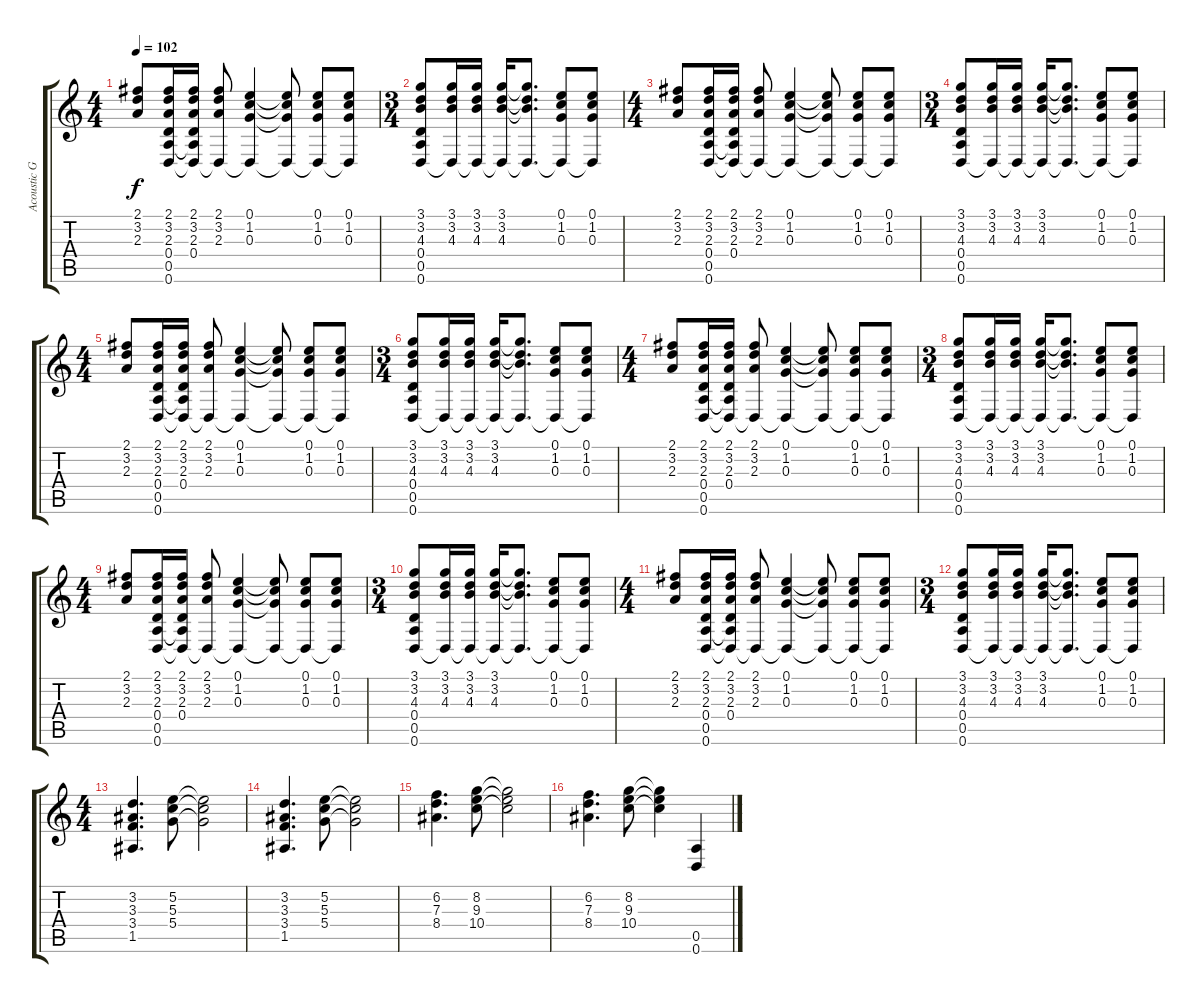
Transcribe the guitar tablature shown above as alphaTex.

\track ("Acoustic Guitar (drop D)" "Acoustic G") {instrument acousticguitarsteel}
\staff {score tabs}
\tuning (E4 B3 G3 D3 A2 D2) {hide}
\ts (4 4)
\tempo 102
\clef g2
\ks c
(2.1 3.2 2.3).8{dy f} (2.1 3.2 2.3 0.4 0.5 0.6).16 (2.1 3.2 2.3 0.4 0.5{t} 0.6{t}).16 (2.1 3.2 2.3 0.6{t}).8 (0.1 1.2 0.3 0.6{t}).4 (0.1{t} 1.2{t} 0.3{t} 0.6{t}).8 (0.1 1.2 0.3 0.6{t}).8 (0.1 1.2 0.3 0.6{t}).8 |
\ts (3 4)
(3.1 3.2 4.3 0.4 0.5 0.6).8 (3.1 3.2 4.3 0.6{t}).16 (3.1 3.2 4.3 0.6{t}).16 (3.1 3.2 4.3 0.6{t}).16 (3.1{t} 3.2{t} 4.3{t} 0.6{t}).8{d} (0.1 1.2 0.3 0.6{t}).8 (0.1 1.2 0.3 0.6{t}).8 |
\ts (4 4)
(2.1 3.2 2.3).8 (2.1 3.2 2.3 0.4 0.5 0.6).16 (2.1 3.2 2.3 0.4 0.5{t} 0.6{t}).16 (2.1 3.2 2.3 0.6{t}).8 (0.1 1.2 0.3 0.6{t}).4 (0.1{t} 1.2{t} 0.3{t} 0.6{t}).8 (0.1 1.2 0.3 0.6{t}).8 (0.1 1.2 0.3 0.6{t}).8 |
\ts (3 4)
(3.1 3.2 4.3 0.4 0.5 0.6).8 (3.1 3.2 4.3 0.6{t}).16 (3.1 3.2 4.3 0.6{t}).16 (3.1 3.2 4.3 0.6{t}).16 (3.1{t} 3.2{t} 4.3{t} 0.6{t}).8{d} (0.1 1.2 0.3 0.6{t}).8 (0.1 1.2 0.3 0.6{t}).8 |
\ts (4 4)
(2.1 3.2 2.3).8 (2.1 3.2 2.3 0.4 0.5 0.6).16 (2.1 3.2 2.3 0.4 0.5{t} 0.6{t}).16 (2.1 3.2 2.3 0.6{t}).8 (0.1 1.2 0.3 0.6{t}).4 (0.1{t} 1.2{t} 0.3{t} 0.6{t}).8 (0.1 1.2 0.3 0.6{t}).8 (0.1 1.2 0.3 0.6{t}).8 |
\ts (3 4)
(3.1 3.2 4.3 0.4 0.5 0.6).8 (3.1 3.2 4.3 0.6{t}).16 (3.1 3.2 4.3 0.6{t}).16 (3.1 3.2 4.3 0.6{t}).16 (3.1{t} 3.2{t} 4.3{t} 0.6{t}).8{d} (0.1 1.2 0.3 0.6{t}).8 (0.1 1.2 0.3 0.6{t}).8 |
\ts (4 4)
(2.1 3.2 2.3).8 (2.1 3.2 2.3 0.4 0.5 0.6).16 (2.1 3.2 2.3 0.4 0.5{t} 0.6{t}).16 (2.1 3.2 2.3 0.6{t}).8 (0.1 1.2 0.3 0.6{t}).4 (0.1{t} 1.2{t} 0.3{t} 0.6{t}).8 (0.1 1.2 0.3 0.6{t}).8 (0.1 1.2 0.3 0.6{t}).8 |
\ts (3 4)
(3.1 3.2 4.3 0.4 0.5 0.6).8 (3.1 3.2 4.3 0.6{t}).16 (3.1 3.2 4.3 0.6{t}).16 (3.1 3.2 4.3 0.6{t}).16 (3.1{t} 3.2{t} 4.3{t} 0.6{t}).8{d} (0.1 1.2 0.3 0.6{t}).8 (0.1 1.2 0.3 0.6{t}).8 |
\ts (4 4)
(2.1 3.2 2.3).8 (2.1 3.2 2.3 0.4 0.5 0.6).16 (2.1 3.2 2.3 0.4 0.5{t} 0.6{t}).16 (2.1 3.2 2.3 0.6{t}).8 (0.1 1.2 0.3 0.6{t}).4 (0.1{t} 1.2{t} 0.3{t} 0.6{t}).8 (0.1 1.2 0.3 0.6{t}).8 (0.1 1.2 0.3 0.6{t}).8 |
\ts (3 4)
(3.1 3.2 4.3 0.4 0.5 0.6).8 (3.1 3.2 4.3 0.6{t}).16 (3.1 3.2 4.3 0.6{t}).16 (3.1 3.2 4.3 0.6{t}).16 (3.1{t} 3.2{t} 4.3{t} 0.6{t}).8{d} (0.1 1.2 0.3 0.6{t}).8 (0.1 1.2 0.3 0.6{t}).8 |
\ts (4 4)
(2.1 3.2 2.3).8 (2.1 3.2 2.3 0.4 0.5 0.6).16 (2.1 3.2 2.3 0.4 0.5{t} 0.6{t}).16 (2.1 3.2 2.3 0.6{t}).8 (0.1 1.2 0.3 0.6{t}).4 (0.1{t} 1.2{t} 0.3{t} 0.6{t}).8 (0.1 1.2 0.3 0.6{t}).8 (0.1 1.2 0.3 0.6{t}).8 |
\ts (3 4)
(3.1 3.2 4.3 0.4 0.5 0.6).8 (3.1 3.2 4.3 0.6{t}).16 (3.1 3.2 4.3 0.6{t}).16 (3.1 3.2 4.3 0.6{t}).16 (3.1{t} 3.2{t} 4.3{t} 0.6{t}).8{d} (0.1 1.2 0.3 0.6{t}).8 (0.1 1.2 0.3 0.6{t}).8 |
\ts (4 4)
(3.2 3.3 3.4 1.5).4{d} (5.2 5.3 5.4).8 (5.2{t} 5.3{t} 5.4{t}).2 |
(3.2 3.3 3.4 1.5).4{d} (5.2 5.3 5.4).8 (5.2{t} 5.3{t} 5.4{t}).2 |
(6.2 7.3 8.4).4{d} (8.2 9.3 10.4).8 (8.2{t} 9.3{t} 10.4{t}).2 |
(6.2 7.3 8.4).4{d} (8.2 9.3 10.4).8 (8.2{t} 9.3{t} 10.4{t}).4 (0.5 0.6).4
